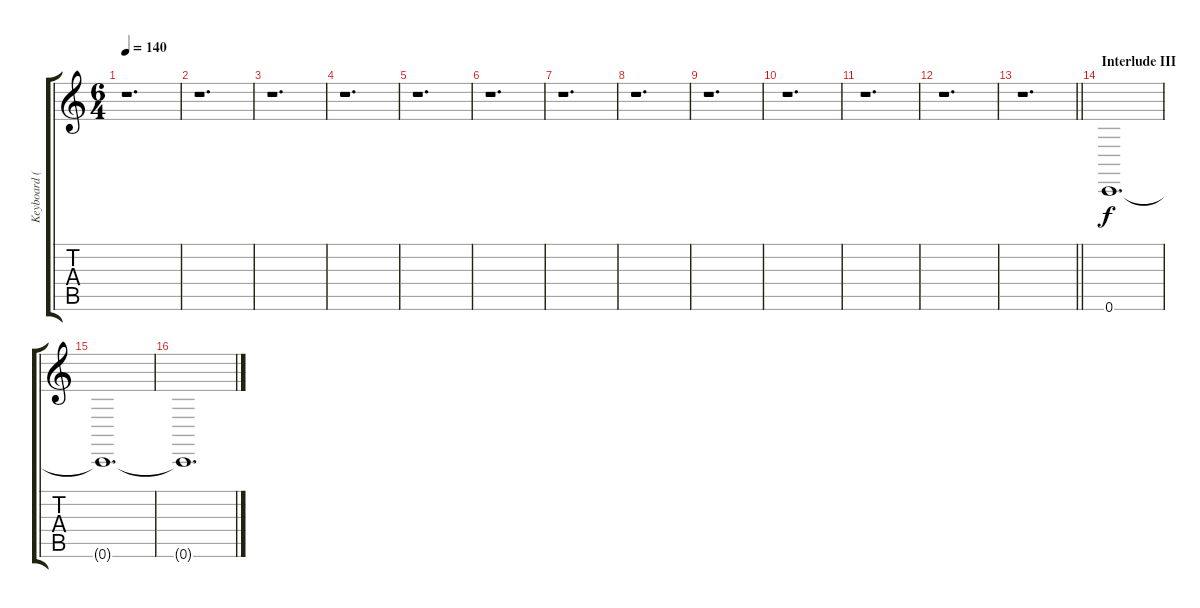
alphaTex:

\track ("Keyboard (Rythm)" "Keyboard (") {instrument stringensemble1}
\staff {score tabs}
\tuning (D4 A3 F3 C3 G2 C2) {hide}
\ts (6 4)
\tempo 140
\clef g2
\ks c
r.1{d dy f} |
r.1{d} |
r.1{d} |
r.1{d} |
r.1{d} |
r.1{d} |
r.1{d} |
r.1{d} |
r.1{d} |
r.1{d} |
r.1{d} |
r.1{d} |
\barLineRight lightlight
r.1{d} |
\section ("" "Interlude III")
0.6.1{d} |
0.6{t}.1{d} |
0.6{t}.1{d}
